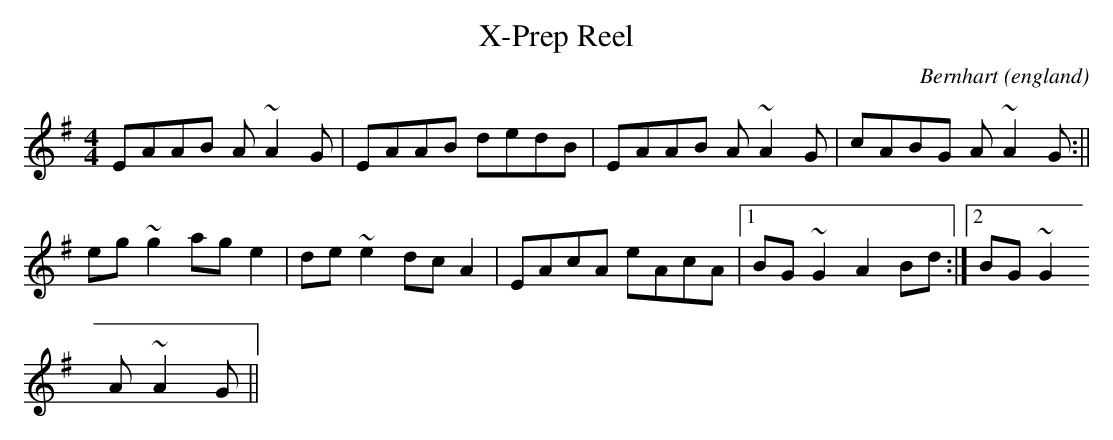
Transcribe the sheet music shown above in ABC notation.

X:1
T:X-Prep Reel
O:england
M:4/4
L:1/8
C:Bernhart
K:A dor
EAAB A~A2G|EAAB dedB|EAAB A~A2G|cABG A~A2G :||
eg~g2 age2|de~e2 dcA2|EAcA eAcA|1BG~G2 A2Bd:|2BG~G2
A~A2G||
